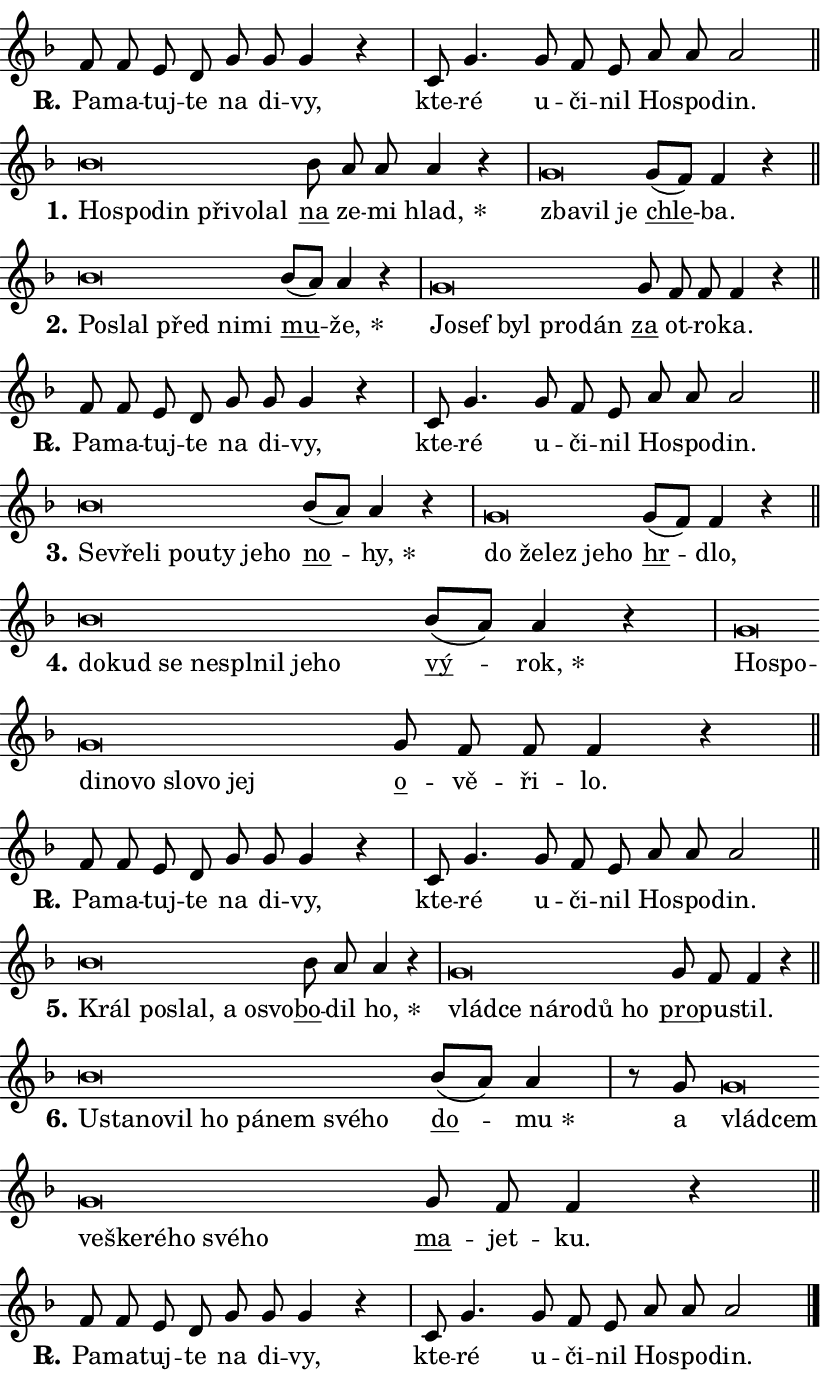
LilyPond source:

\version "2.24.0"
\header { tagline = "" }
\paper {
  indent = 0\cm
  top-margin = 0\cm
  right-margin = 0.13\cm % to fit lyric hyphens
  bottom-margin = 0\cm
  left-margin = 0\cm
  paper-width = 14\cm
  page-breaking = #ly:one-page-breaking
  system-system-spacing.basic-distance = #11
  score-system-spacing.basic-distance = #11
  ragged-last = ##f
}


%% Author: Thomas Morley
%% https://lists.gnu.org/archive/html/lilypond-user/2020-05/msg00002.html
#(define (line-position grob)
"Returns position of @var[grob} in current system:
   @code{'start}, if at first time-step
   @code{'end}, if at last time-step
   @code{'middle} otherwise
"
  (let* ((col (ly:item-get-column grob))
         (ln (ly:grob-object col 'left-neighbor))
         (rn (ly:grob-object col 'right-neighbor))
         (col-to-check-left (if (ly:grob? ln) ln col))
         (col-to-check-right (if (ly:grob? rn) rn col))
         (break-dir-left
           (and
             (ly:grob-property col-to-check-left 'non-musical #f)
             (ly:item-break-dir col-to-check-left)))
         (break-dir-right
           (and
             (ly:grob-property col-to-check-right 'non-musical #f)
             (ly:item-break-dir col-to-check-right))))
        (cond ((eqv? 1 break-dir-left) 'start)
              ((eqv? -1 break-dir-right) 'end)
              (else 'middle))))

#(define (tranparent-at-line-position vctor)
  (lambda (grob)
  "Relying on @code{line-position} select the relevant enry from @var{vctor}.
Used to determine transparency,"
    (case (line-position grob)
      ((end) (not (vector-ref vctor 0)))
      ((middle) (not (vector-ref vctor 1)))
      ((start) (not (vector-ref vctor 2))))))

noteHeadBreakVisibility =
#(define-music-function (break-visibility)(vector?)
"Makes @code{NoteHead}s transparent relying on @var{break-visibility}"
#{
  \override NoteHead.transparent =
    #(tranparent-at-line-position break-visibility)
#})

#(define delete-ledgers-for-transparent-note-heads
  (lambda (grob)
    "Reads whether a @code{NoteHead} is transparent.
If so this @code{NoteHead} is removed from @code{'note-heads} from
@var{grob}, which is supposed to be @code{LedgerLineSpanner}.
As a result ledgers are not printed for this @code{NoteHead}"
    (let* ((nhds-array (ly:grob-object grob 'note-heads))
           (nhds-list
             (if (ly:grob-array? nhds-array)
                 (ly:grob-array->list nhds-array)
                 '()))
           ;; Relies on the transparent-property being done before
           ;; Staff.LedgerLineSpanner.after-line-breaking is executed.
           ;; This is fragile ...
           (to-keep
             (remove
               (lambda (nhd)
                 (ly:grob-property nhd 'transparent #f))
               nhds-list)))
      ;; TODO find a better method to iterate over grob-arrays, similiar
      ;; to filter/remove etc for lists
      ;; For now rebuilt from scratch
      (set! (ly:grob-object grob 'note-heads)  '())
      (for-each
        (lambda (nhd)
          (ly:pointer-group-interface::add-grob grob 'note-heads nhd))
        to-keep))))

squashNotes = {
  \override NoteHead.X-extent = #'(-0.2 . 0.2)
  \override NoteHead.Y-extent = #'(-0.75 . 0)
  \override NoteHead.stencil =
    #(lambda (grob)
       (let ((pos (ly:grob-property grob 'staff-position)))
         (begin
           (if (< pos -7) (display "ERROR: Lower brevis then expected\n") (display ""))
           (if (<= pos -6) ly:text-interface::print ly:note-head::print))))
}
unSquashNotes = {
  \revert NoteHead.X-extent
  \revert NoteHead.Y-extent
  \revert NoteHead.stencil
}

hideNotes = \noteHeadBreakVisibility #begin-of-line-visible
unHideNotes = \noteHeadBreakVisibility #all-visible

% work-around for resetting accidentals
% https://lilypond.org/doc/v2.23/Documentation/notation/displaying-rhythms#unmetered-music
cadenzaMeasure = {
  \cadenzaOff
  \partial 1024 s1024
  \cadenzaOn
}

#(define-markup-command (accent layout props text) (markup?)
  "Underline accented syllable"
  (interpret-markup layout props
    #{\markup \override #'(offset . 4.3) \underline { #text }#}))

responsum = \markup \concat {
  "R" \hspace #-1.05 \path #0.1 #'((moveto 0 0.07) (lineto 0.9 0.8)) \hspace #0.05 "."
}

spaceSize = #0.6828661417322834 % exact space size for TeX Gyre Schola

\layout {
  \context {
    \Staff
    \remove "Time_signature_engraver"
    \override LedgerLineSpanner.after-line-breaking = #delete-ledgers-for-transparent-note-heads
  }
  \context {
    \Lyrics {
      \override LyricSpace.minimum-distance = \spaceSize
      \override LyricText.font-name = #"TeX Gyre Schola"
      \override LyricText.font-size = 1
      \override StanzaNumber.font-name = #"TeX Gyre Schola Bold"
      \override StanzaNumber.font-size = 1
    }
  }
  \context {
    \Score 
    \override NoteHead.text =
      #(lambda (grob) 
        (let ((pos (ly:grob-property grob 'staff-position)))
          #{\markup {
            \combine
              \halign #-0.55 \raise #(if (= pos -6) 0 0.5) \override #'(thickness . 2) \draw-line #'(3.2 . 0)
              \musicglyph "noteheads.sM1"
          }#}))
  }
}

% magnetic-lyrics.ily
%
%   written by
%     Jean Abou Samra <jean@abou-samra.fr>
%     Werner Lemberg <wl@gnu.org>
%
%   adapted by
%     Jiri Hon <jiri.hon@gmail.com>
%
% Version 2022-Apr-15

% https://www.mail-archive.com/lilypond-user@gnu.org/msg149350.html

#(define (Left_hyphen_pointer_engraver context)
   "Collect syllable-hyphen-syllable occurrences in lyrics and store
them in properties.  This engraver only looks to the left.  For
example, if the lyrics input is @code{foo -- bar}, it does the
following.

@itemize @bullet
@item
Set the @code{text} property of the @code{LyricHyphen} grob between
@q{foo} and @q{bar} to @code{foo}.

@item
Set the @code{left-hyphen} property of the @code{LyricText} grob with
text @q{foo} to the @code{LyricHyphen} grob between @q{foo} and
@q{bar}.
@end itemize

Use this auxiliary engraver in combination with the
@code{lyric-@/text::@/apply-@/magnetic-@/offset!} hook."
   (let ((hyphen #f)
         (text #f))
     (make-engraver
      (acknowledgers
       ((lyric-syllable-interface engraver grob source-engraver)
        (set! text grob)))
      (end-acknowledgers
       ((lyric-hyphen-interface engraver grob source-engraver)
        ;(when (not (grob::has-interface grob 'lyric-space-interface))
          (set! hyphen grob)));)
      ((stop-translation-timestep engraver)
       (when (and text hyphen)
         (ly:grob-set-object! text 'left-hyphen hyphen))
       (set! text #f)
       (set! hyphen #f)))))

#(define (lyric-text::apply-magnetic-offset! grob)
   "If the space between two syllables is less than the value in
property @code{LyricText@/.details@/.squash-threshold}, move the right
syllable to the left so that it gets concatenated with the left
syllable.

Use this function as a hook for
@code{LyricText@/.after-@/line-@/breaking} if the
@code{Left_@/hyphen_@/pointer_@/engraver} is active."
   (let ((hyphen (ly:grob-object grob 'left-hyphen #f)))
     (when hyphen
       (let ((left-text (ly:spanner-bound hyphen LEFT)))
         (when (grob::has-interface left-text 'lyric-syllable-interface)
           (let* ((common (ly:grob-common-refpoint grob left-text X))
                  (this-x-ext (ly:grob-extent grob common X))
                  (left-x-ext
                   (begin
                     ;; Trigger magnetism for left-text.
                     (ly:grob-property left-text 'after-line-breaking)
                     (ly:grob-extent left-text common X)))
                  ;; `delta` is the gap width between two syllables.
                  (delta (- (interval-start this-x-ext)
                            (interval-end left-x-ext)))
                  (details (ly:grob-property grob 'details))
                  (threshold (assoc-get 'squash-threshold details 0.2)))
             (when (< delta threshold)
               (let* (;; We have to manipulate the input text so that
                      ;; ligatures crossing syllable boundaries are not
                      ;; disabled.  For languages based on the Latin
                      ;; script this is essentially a beautification.
                      ;; However, for non-Western scripts it can be a
                      ;; necessity.
                      (lt (ly:grob-property left-text 'text))
                      (rt (ly:grob-property grob 'text))
                      (is-space (grob::has-interface hyphen 'lyric-space-interface))
                      (space (if is-space " " ""))
                      (extra-delta (if is-space spaceSize 0))
                      ;; Append new syllable.
                      (ltrt-space (if (and (string? lt) (string? rt))
                                (string-append lt space rt)
                                (make-concat-markup (list lt space rt))))
                      ;; Right-align `ltrt` to the right side.
                      (ltrt-space-markup (grob-interpret-markup
                               grob
                               (make-translate-markup
                                (cons (interval-length this-x-ext) 0)
                                (make-right-align-markup ltrt-space)))))
                 (begin
                   ;; Don't print `left-text`.
                   (ly:grob-set-property! left-text 'stencil #f)
                   ;; Set text and stencil (which holds all collected
                   ;; syllables so far) and shift it to the left.
                   (ly:grob-set-property! grob 'text ltrt-space)
                   (ly:grob-set-property! grob 'stencil ltrt-space-markup)
                   (ly:grob-translate-axis! grob (- (- delta extra-delta)) X))))))))))


#(define (lyric-hyphen::displace-bounds-first grob)
   ;; Make very sure this callback isn't triggered too early.
   (let ((left (ly:spanner-bound grob LEFT))
         (right (ly:spanner-bound grob RIGHT)))
     (ly:grob-property left 'after-line-breaking)
     (ly:grob-property right 'after-line-breaking)
     (ly:lyric-hyphen::print grob)))

squashThreshold = #0.4

\layout {
  \context {
    \Lyrics
    \consists #Left_hyphen_pointer_engraver
    \override LyricText.after-line-breaking =
      #lyric-text::apply-magnetic-offset!
    \override LyricHyphen.stencil = #lyric-hyphen::displace-bounds-first
    \override LyricText.details.squash-threshold = \squashThreshold
    \override LyricHyphen.minimum-distance = 0
    \override LyricHyphen.minimum-length = \squashThreshold
  }
}

squashText = \override LyricText.details.squash-threshold = 9999
unSquashText = \override LyricText.details.squash-threshold = \squashThreshold

leftText = \override LyricText.self-alignment-X = #LEFT
unLeftText = \revert LyricText.self-alignment-X

starOffset = #(lambda (grob) 
                (let ((x_offset (ly:self-alignment-interface::aligned-on-x-parent grob)))
                  (if (= x_offset 0) 0 (+ x_offset 1.2))))

star = #(define-music-function (syllable)(string?)
"Append star separator at the end of a syllable"
#{
  \once \override LyricText.X-offset = #starOffset
  \lyricmode { \markup {
    #syllable
    \override #'((font-name . "TeX Gyre Schola Bold")) \hspace #0.2 \lower #0.65 \larger "*"
  } }
#})

starAccent = #(define-music-function (syllable)(string?)
"Append star separator at the end of a syllable and make accent"
#{
  \once \override LyricText.X-offset = #starOffset
  \lyricmode { \markup {
    \accent #syllable
    \override #'((font-name . "TeX Gyre Schola Bold")) \hspace #0.2 \lower #0.65 \larger "*"
  } }
#})

breath = #(define-music-function (syllable)(string?)
"Append breathing indicator at the end of a syllable"
#{
  \lyricmode { \markup { #syllable "+" } }
#})

optionalBreath = #(define-music-function (syllable)(string?)
"Append optional breathing indicator at the end of a syllable"
#{
  \lyricmode { \markup { #syllable "(+)" } }
#})


\score {
    <<
        \new Voice = "melody" { \cadenzaOn \key f \major \relative { f'8 f e d g g g4 r \cadenzaMeasure \bar "|" c,8 g'4. \bar "" g8 f e \bar "" a a a2 \cadenzaMeasure \bar "||" \break } }
        \new Lyrics \lyricsto "melody" { \lyricmode { \set stanza = \responsum
Pa -- ma -- tuj -- te na di -- vy, kte -- ré u -- či -- nil Ho -- spo -- din. } }
    >>
    \layout {}
}

\score {
    <<
        \new Voice = "melody" { \cadenzaOn \key f \major \relative { \squashNotes bes'\breve*1/16 \hideNotes \breve*1/16 \bar "" \breve*1/16 \bar "" \breve*1/16 \bar "" \breve*1/16 \breve*1/16 \bar "" \unHideNotes \unSquashNotes \bar "" bes8 a a a4 r \cadenzaMeasure \bar "|" \squashNotes g\breve*1/16 \hideNotes \breve*1/16 \breve*1/16 \bar "" \unHideNotes \unSquashNotes \bar "" g8[( f)] f4 r \cadenzaMeasure \bar "||" \break } }
        \new Lyrics \lyricsto "melody" { \lyricmode { \set stanza = "1."
\leftText Ho -- \squashText spo -- din při -- vo -- lal \unLeftText \unSquashText \markup \accent na ze -- mi \star hlad, \leftText zba -- \squashText vil je \unLeftText \unSquashText \markup \accent chle -- ba. } }
    >>
    \layout {}
}

\score {
    <<
        \new Voice = "melody" { \cadenzaOn \key f \major \relative { \squashNotes bes'\breve*1/16 \hideNotes \breve*1/16 \bar "" \breve*1/16 \bar "" \breve*1/16 \breve*1/16 \bar "" \unHideNotes \unSquashNotes \bar "" bes8[( a)] a4 r \cadenzaMeasure \bar "|" \squashNotes g\breve*1/16 \hideNotes \breve*1/16 \bar "" \breve*1/16 \bar "" \breve*1/16 \breve*1/16 \bar "" \unHideNotes \unSquashNotes \bar "" g8 f f f4 r \cadenzaMeasure \bar "||" \break } }
        \new Lyrics \lyricsto "melody" { \lyricmode { \set stanza = "2."
\leftText Po -- \squashText slal před ni -- mi \unLeftText \unSquashText \markup \accent mu -- \star že, \leftText Jo -- \squashText sef byl pro -- dán \unLeftText \unSquashText \markup \accent za ot -- ro -- ka. } }
    >>
    \layout {}
}

\score {
    <<
        \new Voice = "melody" { \cadenzaOn \key f \major \relative { f'8 f e d g g g4 r \cadenzaMeasure \bar "|" c,8 g'4. \bar "" g8 f e \bar "" a a a2 \cadenzaMeasure \bar "||" \break } }
        \new Lyrics \lyricsto "melody" { \lyricmode { \set stanza = \responsum
Pa -- ma -- tuj -- te na di -- vy, kte -- ré u -- či -- nil Ho -- spo -- din. } }
    >>
    \layout {}
}

\score {
    <<
        \new Voice = "melody" { \cadenzaOn \key f \major \relative { \squashNotes bes'\breve*1/16 \hideNotes \breve*1/16 \bar "" \breve*1/16 \bar "" \breve*1/16 \bar "" \breve*1/16 \bar "" \breve*1/16 \breve*1/16 \bar "" \unHideNotes \unSquashNotes \bar "" bes8[( a)] a4 r \cadenzaMeasure \bar "|" \squashNotes g\breve*1/16 \hideNotes \breve*1/16 \bar "" \breve*1/16 \bar "" \breve*1/16 \breve*1/16 \bar "" \unHideNotes \unSquashNotes \bar "" g8[( f)] f4 r \cadenzaMeasure \bar "||" \break } }
        \new Lyrics \lyricsto "melody" { \lyricmode { \set stanza = "3."
\leftText Se -- \squashText vře -- li pou -- ty je -- ho \unLeftText \unSquashText \markup \accent no -- \star hy, \leftText do \squashText že -- lez je -- ho \unLeftText \unSquashText \markup \accent hr -- dlo, } }
    >>
    \layout {}
}

\score {
    <<
        \new Voice = "melody" { \cadenzaOn \key f \major \relative { \squashNotes bes'\breve*1/16 \hideNotes \breve*1/16 \bar "" \breve*1/16 \bar "" \breve*1/16 \bar "" \breve*1/16 \bar "" \breve*1/16 \bar "" \breve*1/16 \breve*1/16 \bar "" \unHideNotes \unSquashNotes \bar "" bes8[( a)] a4 r \cadenzaMeasure \bar "|" \squashNotes g\breve*1/16 \hideNotes \breve*1/16 \bar "" \breve*1/16 \bar "" \breve*1/16 \bar "" \breve*1/16 \bar "" \breve*1/16 \bar "" \breve*1/16 \breve*1/16 \bar "" \unHideNotes \unSquashNotes \bar "" g8 f f f4 r \cadenzaMeasure \bar "||" \break } }
        \new Lyrics \lyricsto "melody" { \lyricmode { \set stanza = "4."
\leftText do -- \squashText kud se nes -- pl -- nil je -- ho \unLeftText \unSquashText \markup \accent vý -- \star rok, \leftText Ho -- \squashText spo -- di -- no -- vo slo -- vo jej \unLeftText \unSquashText \markup \accent o -- vě -- ři -- lo. } }
    >>
    \layout {}
}

\score {
    <<
        \new Voice = "melody" { \cadenzaOn \key f \major \relative { f'8 f e d g g g4 r \cadenzaMeasure \bar "|" c,8 g'4. \bar "" g8 f e \bar "" a a a2 \cadenzaMeasure \bar "||" \break } }
        \new Lyrics \lyricsto "melody" { \lyricmode { \set stanza = \responsum
Pa -- ma -- tuj -- te na di -- vy, kte -- ré u -- či -- nil Ho -- spo -- din. } }
    >>
    \layout {}
}

\score {
    <<
        \new Voice = "melody" { \cadenzaOn \key f \major \relative { \squashNotes bes'\breve*1/16 \hideNotes \breve*1/16 \bar "" \breve*1/16 \bar "" \breve*1/16 \bar "" \breve*1/16 \breve*1/16 \bar "" \unHideNotes \unSquashNotes \bar "" bes8 a a4 r \cadenzaMeasure \bar "|" \squashNotes g\breve*1/16 \hideNotes \breve*1/16 \bar "" \breve*1/16 \bar "" \breve*1/16 \bar "" \breve*1/16 \breve*1/16 \bar "" \unHideNotes \unSquashNotes \bar "" g8 f f4 r \cadenzaMeasure \bar "||" \break } }
        \new Lyrics \lyricsto "melody" { \lyricmode { \set stanza = "5."
\leftText Král \squashText po -- slal, a o -- svo -- \unLeftText \unSquashText \markup \accent bo -- dil \star ho, \leftText vlád -- \squashText ce ná -- ro -- dů ho \unLeftText \unSquashText \markup \accent pro -- pu -- stil. } }
    >>
    \layout {}
}

\score {
    <<
        \new Voice = "melody" { \cadenzaOn \key f \major \relative { \squashNotes bes'\breve*1/16 \hideNotes \breve*1/16 \bar "" \breve*1/16 \bar "" \breve*1/16 \bar "" \breve*1/16 \bar "" \breve*1/16 \bar "" \breve*1/16 \bar "" \breve*1/16 \breve*1/16 \bar "" \unHideNotes \unSquashNotes \bar "" bes8[( a)] a4 \cadenzaMeasure \bar "|" r8 g \squashNotes g\breve*1/16 \hideNotes \breve*1/16 \bar "" \breve*1/16 \bar "" \breve*1/16 \bar "" \breve*1/16 \bar "" \breve*1/16 \bar "" \breve*1/16 \breve*1/16 \bar "" \unHideNotes \unSquashNotes \bar "" g8 f f4 r \cadenzaMeasure \bar "||" \break } }
        \new Lyrics \lyricsto "melody" { \lyricmode { \set stanza = "6."
\leftText U -- \squashText sta -- no -- vil ho pá -- nem své -- ho \unLeftText \unSquashText \markup \accent do -- \star mu a \leftText vlád -- \squashText cem ve -- ške -- ré -- ho své -- ho \unLeftText \unSquashText \markup \accent ma -- jet -- ku. } }
    >>
    \layout {}
}

\score {
    <<
        \new Voice = "melody" { \cadenzaOn \key f \major \relative { f'8 f e d g g g4 r \cadenzaMeasure \bar "|" c,8 g'4. \bar "" g8 f e \bar "" a a a2 \cadenzaMeasure \bar "||" \break } \bar "|." }
        \new Lyrics \lyricsto "melody" { \lyricmode { \set stanza = \responsum
Pa -- ma -- tuj -- te na di -- vy, kte -- ré u -- či -- nil Ho -- spo -- din. } }
    >>
    \layout {}
}
